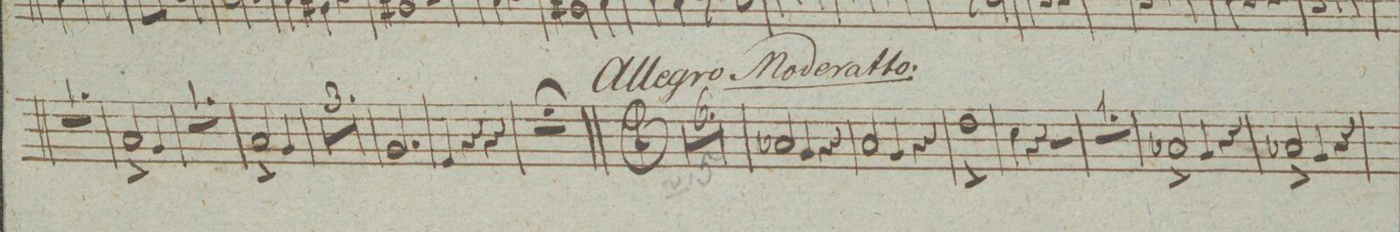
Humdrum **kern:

**kern	**dynam
*I"Oboie 2do	*
*clefG2	*
*k[]	*
*M3/4	*
2.r	.
=30	=30
2a^/	.
4g/	.
=31	=31
2.r	.
=32	=32
2a^/	.
4g/	.
=33	=33
2.r	.
=34	=34
2.r	.
=35	=35
2.r	.
=36	=36
2.g/	.
=37	=37
4e/	.
4r	.
4r	.
=38	=38
2.r;	.
==	==
*-	*-
